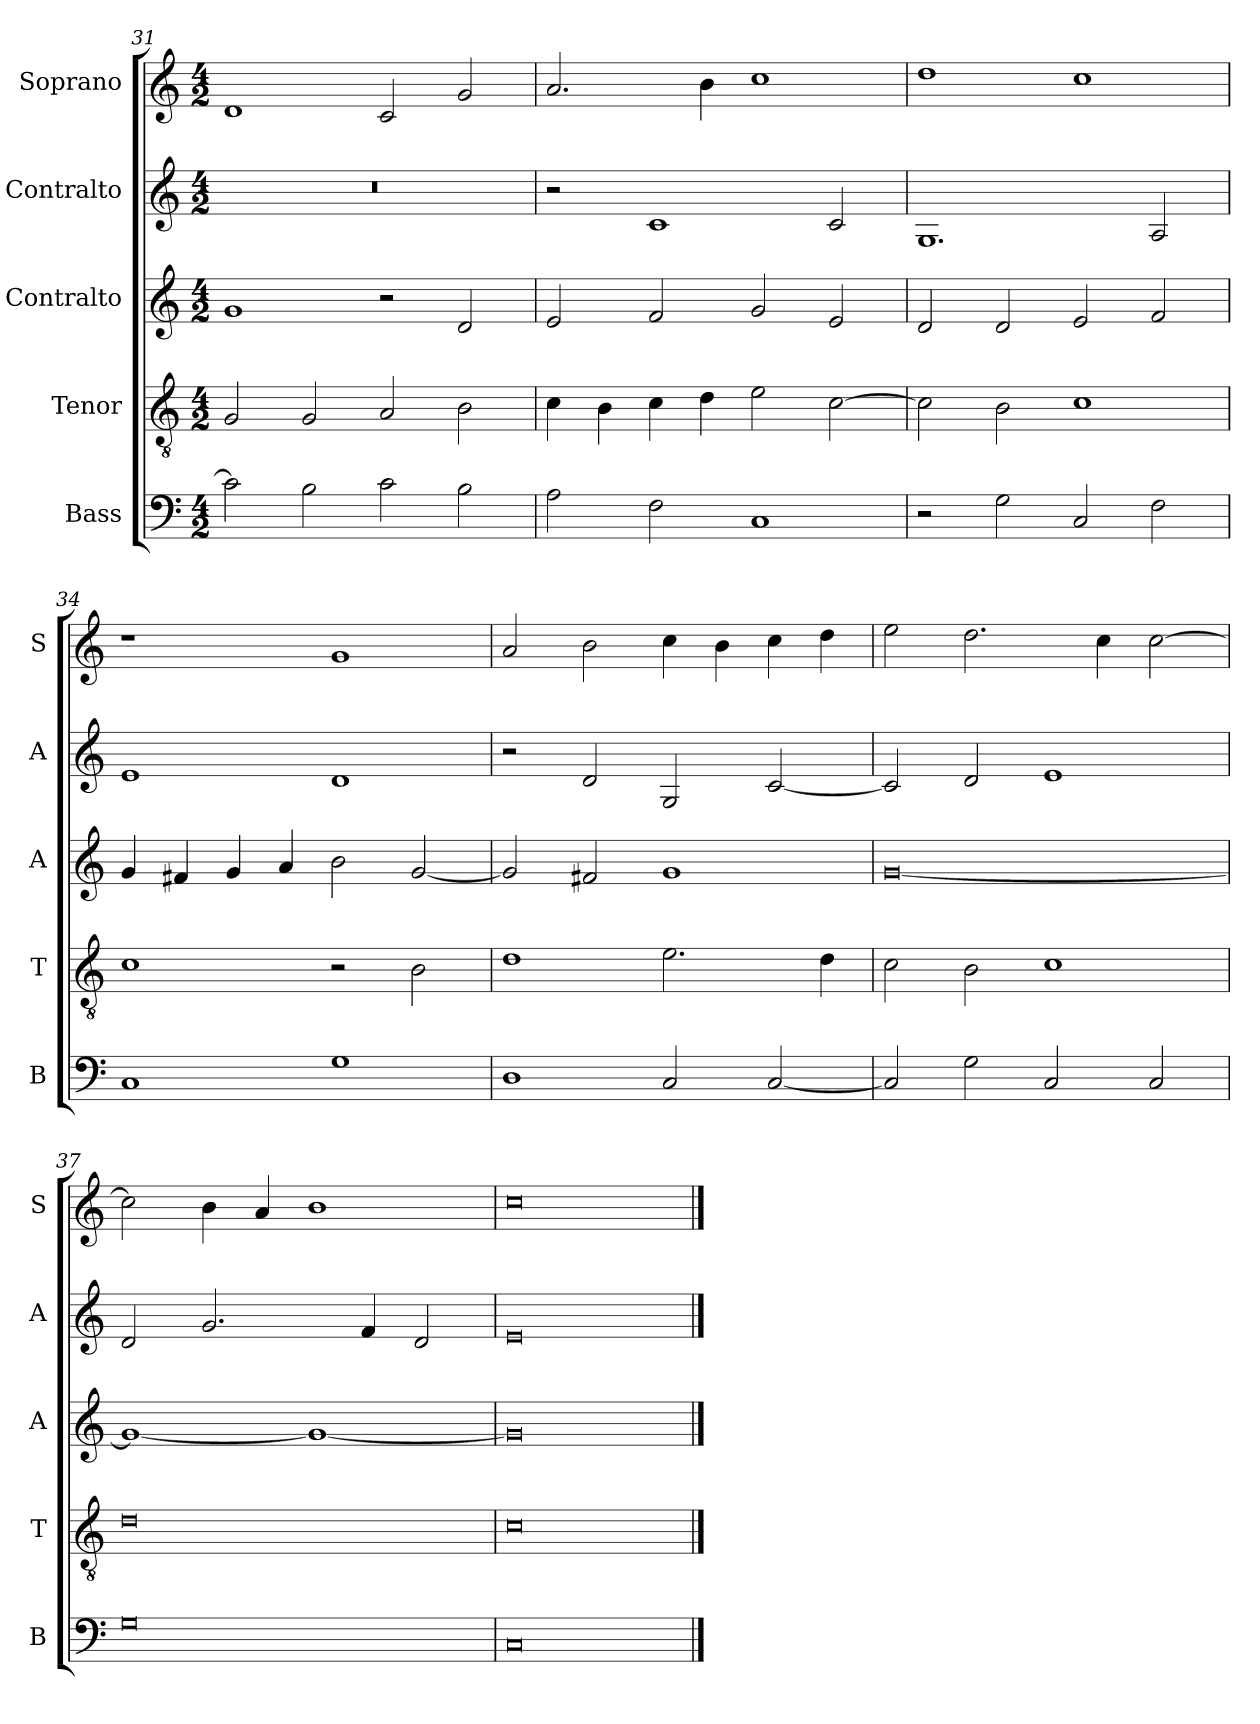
**kern	**kern	**kern	**kern	**kern
*part5	*part4	*part3	*part2	*part1
*staff5	*staff4	*staff3	*staff2	*staff1
*I"Bass	*I"Tenor	*I"Contralto	*I"Contralto	*I"Soprano
*I'B	*I'T	*I'A	*I'A	*I'S
*clefF4	*clefGv2	*clefG2	*clefG2	*clefG2
*k[]	*k[]	*k[]	*k[]	*k[]
*C:ion	*C:ion	*C:ion	*C:ion	*C:ion
*M4/2	*M4/2	*M4/2	*M4/2	*M4/2
=31	=31	=31	=31	=31
2c]	2G	1g	0r	1d
2B	2G	.	.	.
2c	2A	2r	.	2c
2B	2B	2d	.	2g
=32	=32	=32	=32	=32
2A	4c	2e	2r	2.a
.	4B	.	.	.
2F	4c	2f	1c	.
.	4d	.	.	4b
1C	2e	2g	.	1cc
.	[2c	2e	2c	.
=33	=33	=33	=33	=33
2r	2c]	2d	1.G	1dd
2G	2B	2d	.	.
2C	1c	2e	.	1cc
2F	.	2f	2A	.
=34	=34	=34	=34	=34
1C	1c	4g	1e	1r
.	.	4f#X	.	.
.	.	4g	.	.
.	.	4a	.	.
1G	2r	2b	1d	1g
.	2B	[2g	.	.
=35	=35	=35	=35	=35
1D	1d	2g]	2r	2a
.	.	2f#X	2d	2b
2C	2.e	1g	2G	4cc
.	.	.	.	4b
[2C	.	.	[2c	4cc
.	4d	.	.	4dd
=36	=36	=36	=36	=36
2C]	2c	[0g	2c]	2ee
2G	2B	.	2d	2.dd
2C	1c	.	1e	.
.	.	.	.	4cc
2C	.	.	.	[2cc
=37	=37	=37	=37	=37
0G	0d	1g_	2d	2cc]
.	.	.	2.g	4b
.	.	.	.	4a
.	.	1g_	.	1b
.	.	.	4f	.
.	.	.	2d	.
=38	=38	=38	=38	=38
0C	0c	0g]	0e	0cc
==	==	==	==	==
*-	*-	*-	*-	*-
